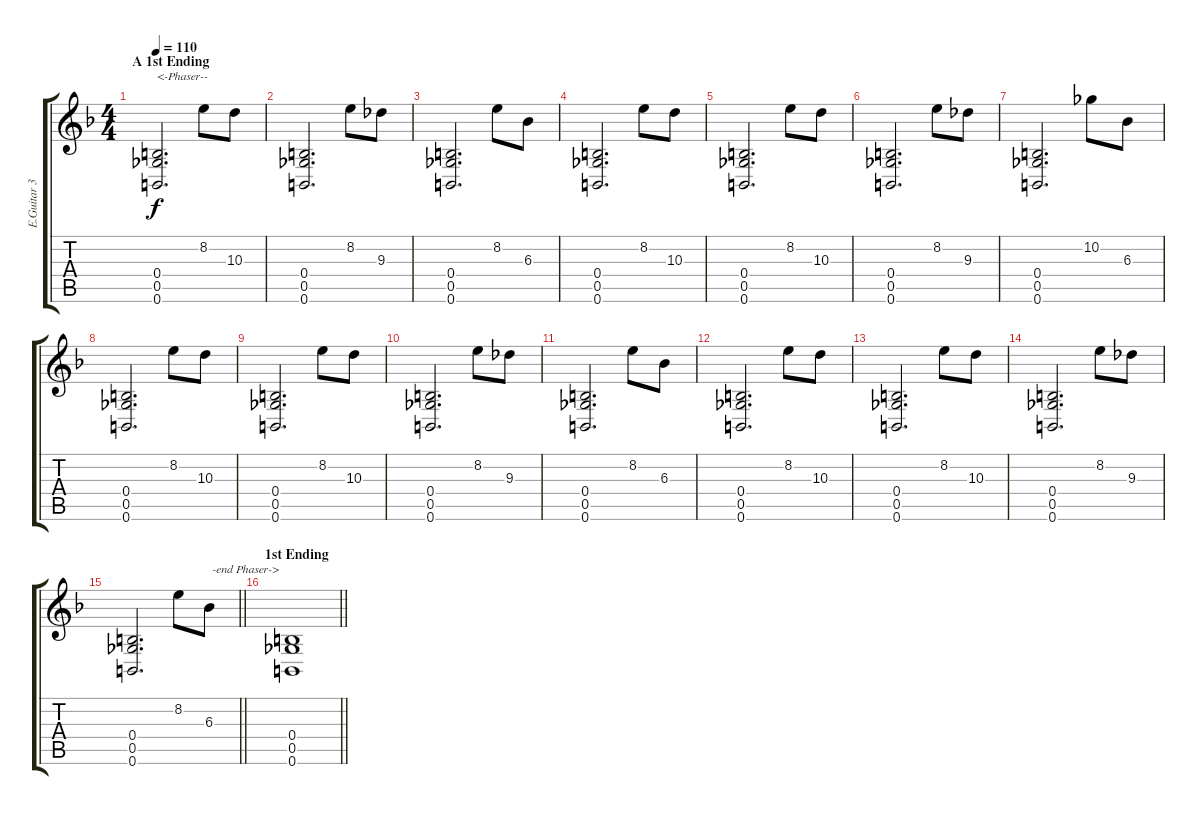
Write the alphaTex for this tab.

\track ("E.Guitar 3 Aoi" "E.Guitar 3") {instrument distortionguitar}
\staff {score tabs}
\tuning (Db4 Ab3 E3 B2 Gb2 B1) {hide}
\ts (4 4)
\section ("" "A 1st Ending")
\tempo 110
\clef g2
\ks f
(0.4 0.5 0.6).2{d txt "<-Phaser--" dy f} 8.2.8 10.3.8 |
(0.4 0.5 0.6).2{d} 8.2.8 9.3.8 |
(0.4 0.5 0.6).2{d} 8.2.8 6.3.8 |
(0.4 0.5 0.6).2{d} 8.2.8 10.3.8 |
(0.4 0.5 0.6).2{d} 8.2.8 10.3.8 |
(0.4 0.5 0.6).2{d} 8.2.8 9.3.8 |
(0.4 0.5 0.6).2{d} 10.2.8 6.3.8 |
(0.4 0.5 0.6).2{d} 8.2.8 10.3.8 |
(0.4 0.5 0.6).2{d} 8.2.8 10.3.8 |
(0.4 0.5 0.6).2{d} 8.2.8 9.3.8 |
(0.4 0.5 0.6).2{d} 8.2.8 6.3.8 |
(0.4 0.5 0.6).2{d} 8.2.8 10.3.8 |
(0.4 0.5 0.6).2{d} 8.2.8 10.3.8 |
(0.4 0.5 0.6).2{d} 8.2.8 9.3.8 |
\barLineRight lightlight
(0.4 0.5 0.6).2{d} 8.2.8 6.3.8{txt " -end Phaser->"} |
\section ("" "1st Ending")
\barLineRight lightlight
(0.4 0.5 0.6).1
